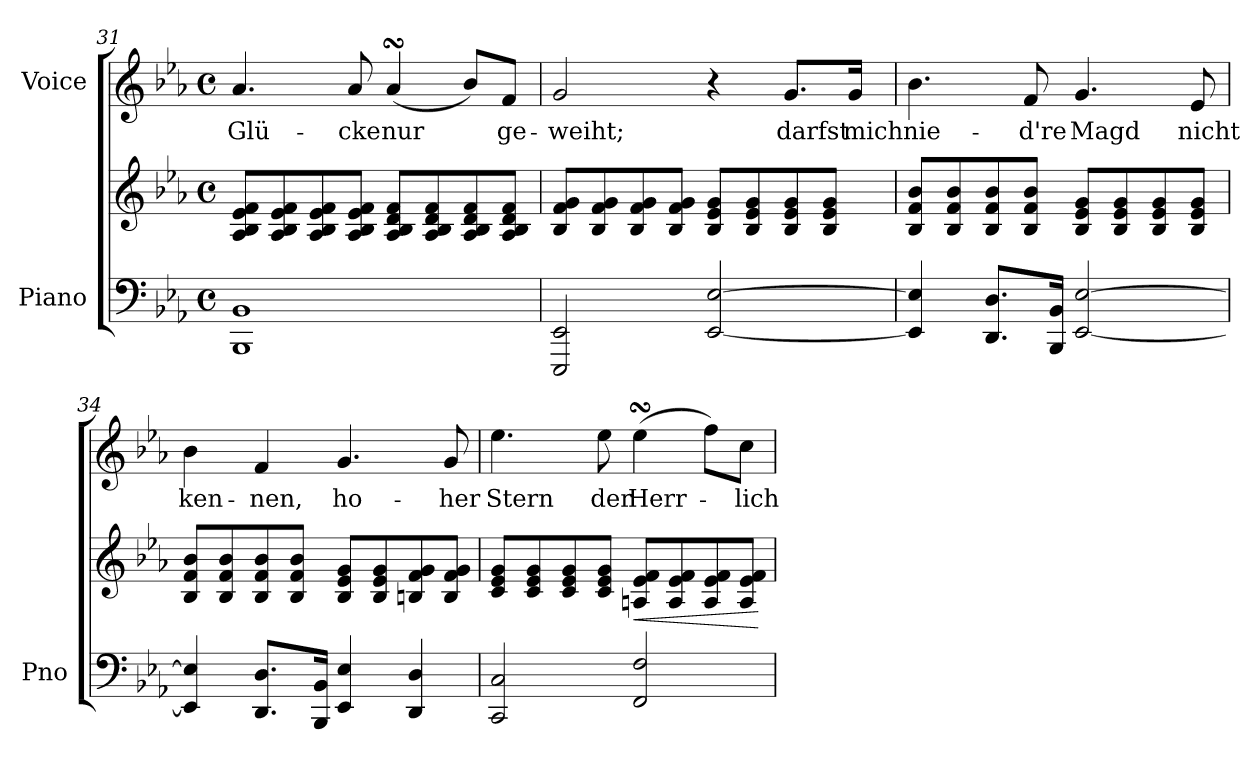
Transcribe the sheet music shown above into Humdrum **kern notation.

**kern	**kern	**dynam	**kern	**text
*part2	*part2	*part2	*part1	*part1
*staff3	*staff2	*staff2/3	*staff1	*staff1
*I"Piano	*	*	*I"Voice	*
*I'Pno	*	*	*	*
*clefF4	*clefG2	*	*clefG2	*
*k[b-e-a-]	*k[b-e-a-]	*	*k[b-e-a-]	*
*M4/4	*M4/4	*	*M4/4	*
*met(c)	*met(c)	*	*met(c)	*
*MM104	*MM104	*	*MM104	*
=31	=31	=31	=31	=31
!	!	!	!	!LO:LY:b
1BBB- 1BB-	8A-/ 8B-/ 8e-/ 8f/L	.	4.a-/	Glü-
.	8A-/ 8B-/ 8e-/ 8f/	.	.	.
.	8A-/ 8B-/ 8e-/ 8f/	.	.	.
!	!	!	!	!LO:LY:b
.	8A-/ 8B-/ 8e-/ 8f/J	.	8a-/	-cke
*	*	*	*MM107	*
!	!	!	!	!LO:LY:b
.	8A-/ 8B-/ 8d/ 8f/L	.	(>4a-sSSs/	nur
.	8A-/ 8B-/ 8d/ 8f/	.	.	.
.	8A-/ 8B-/ 8d/ 8f/	.	8b-/L)	.
!	!	!	!	!LO:LY:b
.	8A-/ 8B-/ 8d/ 8f/J	.	8f/J	ge-
=32	=32	=32	=32	=32
*	*	*	*MM110	*
!	!	!	!	!LO:LY:b
*	*	*	*^	*
2EEE-/ 2EE-/	8B-/ 8f/ 8g/L	.	2g/	4.ryy	-weiht;
.	8B-/ 8f/ 8g/	.	.	.	.
.	8B-/ 8f/ 8g/	.	.	.	.
*	*	*	*MM115	*	*
.	8B-/ 8f/ 8g/J	.	.	2ryy	.
[2EE-/ [2E-/	8B-/ 8e-/ 8g/L	.	4r	.	.
.	8B-/ 8e-/ 8g/	.	.	.	.
*	*	*	*MM120	*	*
!	!	!	!	!	!LO:LY:b
.	8B-/ 8e-/ 8g/	.	8.g/L	.	darfst
.	8B-/ 8e-/ 8g/J	.	.	8ryy	.
!	!	!	!	!	!LO:LY:b
.	.	.	16g/Jk	.	mich
!!LO:LB:g=z
=33	=33	=33	=33	=33	=33
!	!	!	!	!	!LO:LY:b
*	*	*	*v	*v	*
4EE-/] 4E-/]	8B-/ 8f/ 8b-/L	.	4.b-\	nie-
.	8B-/ 8f/ 8b-/	.	.	.
8.DD/ 8.D/L	8B-/ 8f/ 8b-/	.	.	.
!	!	!	!	!LO:LY:b
.	8B-/ 8f/ 8b-/J	.	8f/	-d're
16BBB-/ 16BB-/Jk	.	.	.	.
!	!	!	!	!LO:LY:b
[2EE-/ [2E-/	8B-/ 8e-/ 8g/L	.	4.g/	Magd
.	8B-/ 8e-/ 8g/	.	.	.
.	8B-/ 8e-/ 8g/	.	.	.
!	!	!	!	!LO:LY:b
.	8B-/ 8e-/ 8g/J	.	8e-/	nicht
=34	=34	=34	=34	=34
!	!	!	!	!LO:LY:b
4EE-/] 4E-/]	8B-/ 8f/ 8b-/L	.	4b-\	ken-
.	8B-/ 8f/ 8b-/	.	.	.
!	!	!	!	!LO:LY:b
8.DD/ 8.D/L	8B-/ 8f/ 8b-/	.	4f/	-nen,
.	8B-/ 8f/ 8b-/J	.	.	.
16BBB-/ 16BB-/Jk	.	.	.	.
!	!	!	!	!LO:LY:b
4EE-/ 4E-/	8B-/ 8e-/ 8g/L	.	4.g/	ho-
.	8B-/ 8e-/ 8g/	.	.	.
4DD/ 4D/	8Bn/ 8f/ 8g/	.	.	.
!	!	!	!	!LO:LY:b
.	8B/ 8f/ 8g/J	.	8g/	-her
=35	=35	=35	=35	=35
!	!	!	!	!LO:LY:b
2CC/ 2C/	8c/ 8e-/ 8g/L	.	4.ee-\	Stern
.	8c/ 8e-/ 8g/	.	.	.
.	8c/ 8e-/ 8g/	.	.	.
!	!	!	!	!LO:LY:b
.	8c/ 8e-/ 8g/J	.	8ee-\	der
!	!	!LO:HP:b	!	!LO:LY:b
2FF/ 2F/	8An/ 8e-/ 8f/L	<	(>4ee-sSSs\	Herr-
.	8A/ 8e-/ 8f/	.	.	.
.	8A/ 8e-/ 8f/	.	8ff\L)	.
!	!	!	!	!LO:LY:b
.	8A/ 8e-/ 8f/J	.	8cc\J	-lich-
.	.	[	.	.
=	=	=	=	=
*-	*-	*-	*-	*-
